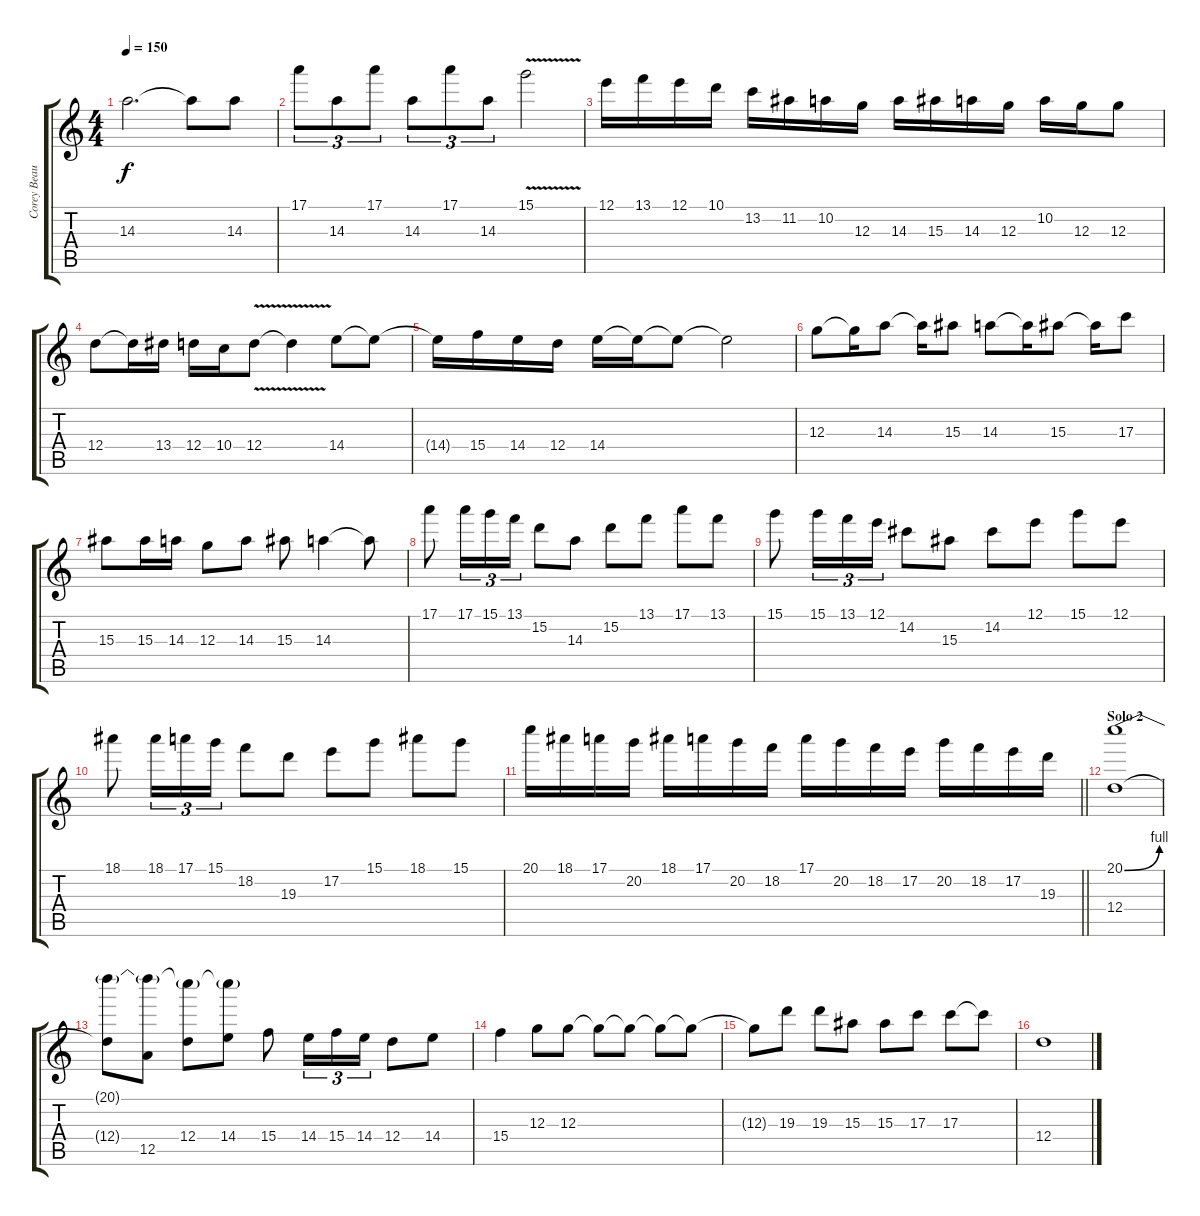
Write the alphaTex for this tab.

\track ("Corey Beaulieu" "Corey Beau") {instrument distortionguitar}
\staff {score tabs}
\tuning (E4 B3 G3 D3 A2 D2) {hide}
\ts (4 4)
\tempo 150
\clef g2
\ks c
14.3{t}.2{d dy f} 14.3{t}.8 14.3.8 |
17.1.8{tu (3 2)} 14.3.8{tu (3 2)} 17.1.8{tu (3 2)} 14.3.8{tu (3 2)} 17.1.8{tu (3 2)} 14.3.8{tu (3 2)} 15.1{v}.2 |
12.1.16 13.1.16 12.1.16 10.1.16 13.2.16 11.2.16 10.2.16 12.3.16 14.3.16 15.3.16 14.3.16 12.3.16 10.2.16 12.3.16 12.3.8 |
12.4.8 12.4{t}.16 13.4.16 12.4.16 10.4.16 12.4{v}.8 12.4{t}.4 14.4.8 14.4{t}.8 |
14.4{t}.16 15.4.16 14.4.16 12.4.16 14.4.16 14.4{t}.16 14.4{t}.8 14.4{t}.2 |
12.3.8 12.3{t}.16 14.3.8 14.3{t}.16 15.3.8 14.3.8 14.3{t}.16 15.3.8 15.3{t}.16 17.3.8 |
15.3.8 15.3.16 14.3.16 12.3.8 14.3.8 15.3.8 14.3.4 14.3{t}.8 |
17.1.8 17.1.16{tu (3 2)} 15.1.16{tu (3 2)} 13.1.16{tu (3 2)} 15.2.8 14.3.8 15.2.8 13.1.8 17.1.8 13.1.8 |
15.1.8 15.1.16{tu (3 2)} 13.1.16{tu (3 2)} 12.1.16{tu (3 2)} 14.2.8 15.3.8 14.2.8 12.1.8 15.1.8 12.1.8 |
18.1.8 18.1.16{tu (3 2)} 17.1.16{tu (3 2)} 15.1.16{tu (3 2)} 18.2.8 19.3.8 17.2.8 15.1.8 18.1.8 15.1.8 |
\barLineRight lightlight
20.1.16 18.1.16 17.1.16 20.2.16 18.1.16 17.1.16 20.2.16 18.2.16 17.1.16 20.2.16 18.2.16 17.2.16 20.2.16 18.2.16 17.2.16 19.3.16 |
\section ("" "Solo 2")
(20.1{be (bend 0 0 60 4)} 12.4).1 |
(20.1{t} 12.4{t}).8 (20.1{t} 12.5).8 (20.1{t} 12.4).8 (20.1{t} 14.4).8 15.4.8 14.4.16{tu (3 2)} 15.4.16{tu (3 2)} 14.4.16{tu (3 2)} 12.4.8 14.4.8 |
15.4.4 12.3.8 12.3.8 12.3{t}.8 12.3{t}.8 12.3{t}.8 12.3{t}.8 |
12.3{t}.8 19.3.8 19.3.8 15.3.8 15.3.8 17.3.8 17.3.8 17.3{t}.8 |
12.4.1
